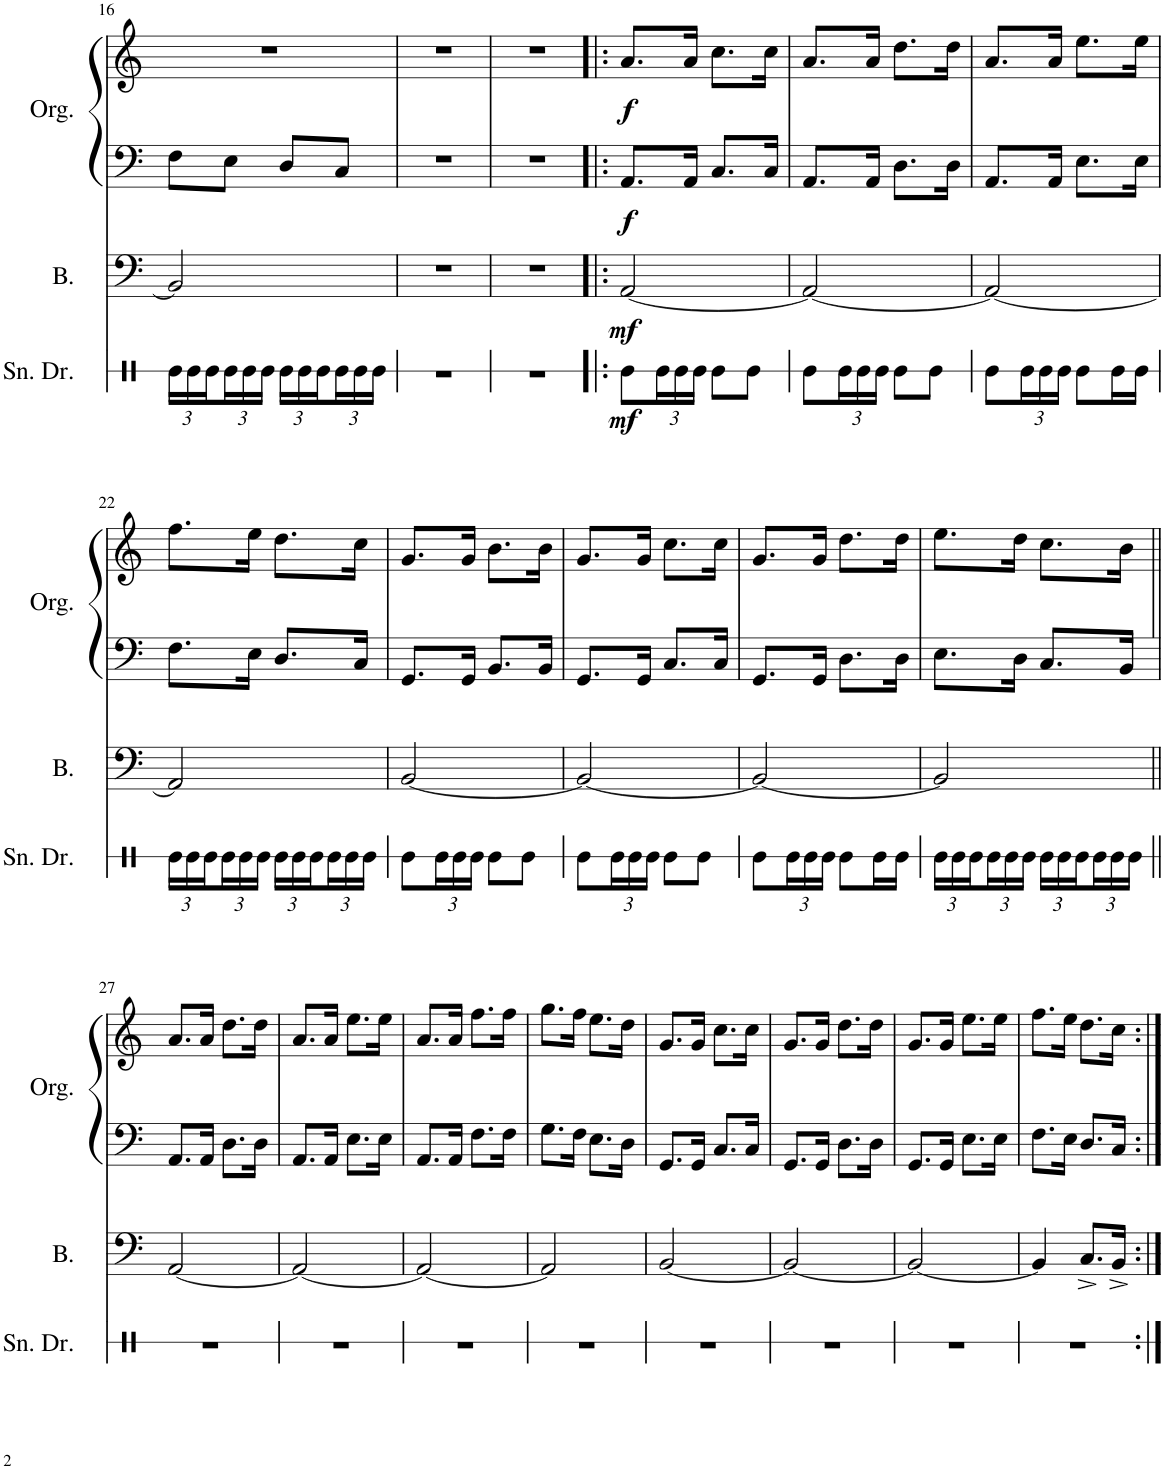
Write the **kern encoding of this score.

**kern	**dynam	**kern	**dynam	**kern	**kern	**dynam
*part3	*part3	*part2	*part2	*part1	*part1	*part1
*staff4	*staff4	*staff3	*staff3	*staff2	*staff1	*staff1/2
*I"Snare Drum	*	*I"Bass	*	*I"Organ	*	*
*I'Sn. Dr.	*	*I'B.	*	*I'Org.	*	*
!!LO:PB:g=z
*clefX	*	*clefF4	*	*clefF4	*clefG2	*
*k[]	*	*k[]	*	*k[]	*k[]	*
*M2/4	*	*M2/4	*	*M2/4	*M2/4	*
*Xbrackettup	*	*	*	*	*	*
=16	=16	=16	=16	=16	=16	=16
24Re\LL	.	2BB/]	.	8F\L	2r	.
24Re\	.	.	.	.	.	.
24Re\	.	.	.	.	.	.
24Re\	.	.	.	8E\J	.	.
24Re\	.	.	.	.	.	.
24Re\JJ	.	.	.	.	.	.
24Re\LL	.	.	.	8D/L	.	.
24Re\	.	.	.	.	.	.
24Re\	.	.	.	.	.	.
24Re\	.	.	.	8C/J	.	.
24Re\	.	.	.	.	.	.
24Re\JJ	.	.	.	.	.	.
=17	=17	=17	=17	=17	=17	=17
2r	.	2r	.	2r	2r	.
=18	=18	=18	=18	=18	=18	=18
2r	.	2r	.	2r	2r	.
=19!|:	=19!|:	=19!|:	=19!|:	=19!|:	=19!|:	=19!|:
!	!LO:DY:b	!	!LO:DY:b	!	!	!LO:DY:b=2
!	!	!	!	!	!	!LO:DY:n=1:b
8Re\L	mf	[2AA/	mf	8.AA/L	8.a/L	f f
24Re\L	.	.	.	.	.	.
24Re\	.	.	.	.	.	.
.	.	.	.	16AA/Jk	16a/Jk	.
24Re\JJ	.	.	.	.	.	.
8Re\L	.	.	.	8.C/L	8.cc\L	.
8Re\J	.	.	.	.	.	.
.	.	.	.	16C/Jk	16cc\Jk	.
=20	=20	=20	=20	=20	=20	=20
8Re\L	.	2AA/_	.	8.AA/L	8.a/L	.
24Re\L	.	.	.	.	.	.
24Re\	.	.	.	.	.	.
.	.	.	.	16AA/Jk	16a/Jk	.
24Re\JJ	.	.	.	.	.	.
8Re\L	.	.	.	8.D\L	8.dd\L	.
8Re\J	.	.	.	.	.	.
.	.	.	.	16D\Jk	16dd\Jk	.
=21	=21	=21	=21	=21	=21	=21
8Re\L	.	2AA/_	.	8.AA/L	8.a/L	.
24Re\L	.	.	.	.	.	.
24Re\	.	.	.	.	.	.
.	.	.	.	16AA/Jk	16a/Jk	.
24Re\JJ	.	.	.	.	.	.
8Re\L	.	.	.	8.E\L	8.ee\L	.
16Re\L	.	.	.	.	.	.
16Re\JJ	.	.	.	16E\Jk	16ee\Jk	.
!!LO:LB:g=z
=22	=22	=22	=22	=22	=22	=22
24Re\LL	.	2AA/]	.	8.F\L	8.ff\L	.
24Re\	.	.	.	.	.	.
24Re\	.	.	.	.	.	.
24Re\	.	.	.	.	.	.
24Re\	.	.	.	.	.	.
.	.	.	.	16E\Jk	16ee\Jk	.
24Re\JJ	.	.	.	.	.	.
24Re\LL	.	.	.	8.D/L	8.dd\L	.
24Re\	.	.	.	.	.	.
24Re\	.	.	.	.	.	.
24Re\	.	.	.	.	.	.
24Re\	.	.	.	.	.	.
.	.	.	.	16C/Jk	16cc\Jk	.
24Re\JJ	.	.	.	.	.	.
=23	=23	=23	=23	=23	=23	=23
8Re\L	.	[2BB/	.	8.GG/L	8.g/L	.
24Re\L	.	.	.	.	.	.
24Re\	.	.	.	.	.	.
.	.	.	.	16GG/Jk	16g/Jk	.
24Re\JJ	.	.	.	.	.	.
8Re\L	.	.	.	8.BB/L	8.b\L	.
8Re\J	.	.	.	.	.	.
.	.	.	.	16BB/Jk	16b\Jk	.
=24	=24	=24	=24	=24	=24	=24
8Re\L	.	2BB/_	.	8.GG/L	8.g/L	.
24Re\L	.	.	.	.	.	.
24Re\	.	.	.	.	.	.
.	.	.	.	16GG/Jk	16g/Jk	.
24Re\JJ	.	.	.	.	.	.
8Re\L	.	.	.	8.C/L	8.cc\L	.
8Re\J	.	.	.	.	.	.
.	.	.	.	16C/Jk	16cc\Jk	.
=25	=25	=25	=25	=25	=25	=25
8Re\L	.	2BB/_	.	8.GG/L	8.g/L	.
24Re\L	.	.	.	.	.	.
24Re\	.	.	.	.	.	.
.	.	.	.	16GG/Jk	16g/Jk	.
24Re\JJ	.	.	.	.	.	.
8Re\L	.	.	.	8.D\L	8.dd\L	.
16Re\L	.	.	.	.	.	.
16Re\JJ	.	.	.	16D\Jk	16dd\Jk	.
=26	=26	=26	=26	=26	=26	=26
24Re\LL	.	2BB/]	.	8.E\L	8.ee\L	.
24Re\	.	.	.	.	.	.
24Re\	.	.	.	.	.	.
24Re\	.	.	.	.	.	.
24Re\	.	.	.	.	.	.
.	.	.	.	16D\Jk	16dd\Jk	.
24Re\JJ	.	.	.	.	.	.
24Re\LL	.	.	.	8.C/L	8.cc\L	.
24Re\	.	.	.	.	.	.
24Re\	.	.	.	.	.	.
24Re\	.	.	.	.	.	.
24Re\	.	.	.	.	.	.
.	.	.	.	16BB/Jk	16b\Jk	.
24Re\JJ	.	.	.	.	.	.
!!LO:LB:g=z
=27||	=27||	=27||	=27||	=27||	=27||	=27||
2r	.	[2AA/	.	8.AA/L	8.a/L	.
.	.	.	.	16AA/Jk	16a/Jk	.
.	.	.	.	8.D\L	8.dd\L	.
.	.	.	.	16D\Jk	16dd\Jk	.
=28	=28	=28	=28	=28	=28	=28
2r	.	2AA/_	.	8.AA/L	8.a/L	.
.	.	.	.	16AA/Jk	16a/Jk	.
.	.	.	.	8.E\L	8.ee\L	.
.	.	.	.	16E\Jk	16ee\Jk	.
=29	=29	=29	=29	=29	=29	=29
2r	.	2AA/_	.	8.AA/L	8.a/L	.
.	.	.	.	16AA/Jk	16a/Jk	.
.	.	.	.	8.F\L	8.ff\L	.
.	.	.	.	16F\Jk	16ff\Jk	.
=30	=30	=30	=30	=30	=30	=30
2r	.	2AA/]	.	8.G\L	8.gg\L	.
.	.	.	.	16F\Jk	16ff\Jk	.
.	.	.	.	8.E\L	8.ee\L	.
.	.	.	.	16D\Jk	16dd\Jk	.
=31	=31	=31	=31	=31	=31	=31
2r	.	[2BB/	.	8.GG/L	8.g/L	.
.	.	.	.	16GG/Jk	16g/Jk	.
.	.	.	.	8.C/L	8.cc\L	.
.	.	.	.	16C/Jk	16cc\Jk	.
=32	=32	=32	=32	=32	=32	=32
2r	.	2BB/_	.	8.GG/L	8.g/L	.
.	.	.	.	16GG/Jk	16g/Jk	.
.	.	.	.	8.D\L	8.dd\L	.
.	.	.	.	16D\Jk	16dd\Jk	.
=33	=33	=33	=33	=33	=33	=33
2r	.	2BB/_	.	8.GG/L	8.g/L	.
.	.	.	.	16GG/Jk	16g/Jk	.
.	.	.	.	8.E\L	8.ee\L	.
.	.	.	.	16E\Jk	16ee\Jk	.
=34	=34	=34	=34	=34	=34	=34
2r	.	4BB/]	.	8.F\L	8.ff\L	.
.	.	.	.	16E\Jk	16ee\Jk	.
.	.	8.C^/L	.	8.D/L	8.dd\L	.
.	.	16BB^/Jk	.	16C/Jk	16cc\Jk	.
=:|!	=:|!	=:|!	=:|!	=:|!	=:|!	=:|!
*-	*-	*-	*-	*-	*-	*-
